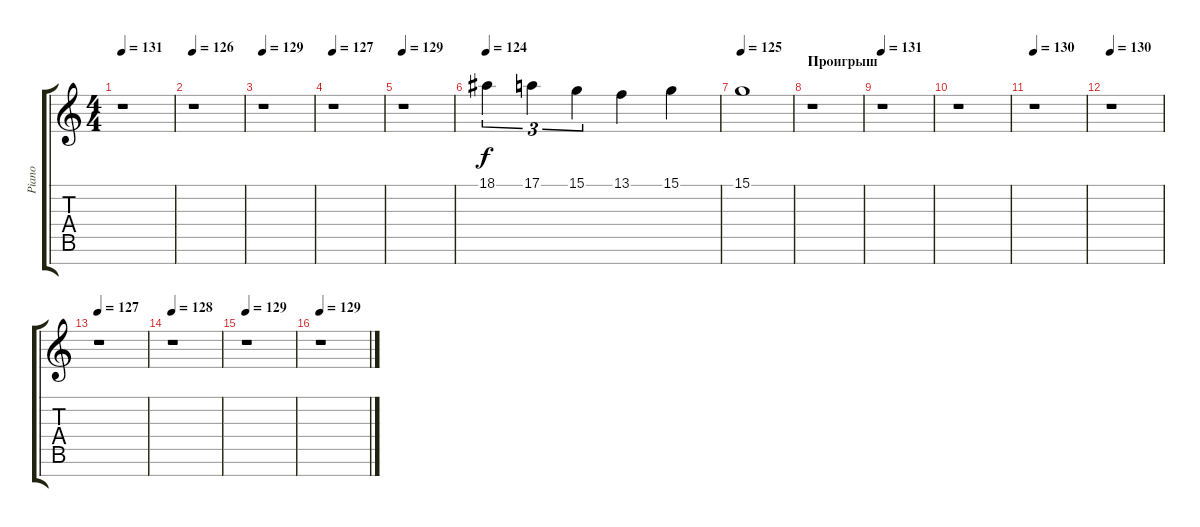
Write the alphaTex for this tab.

\track ("Piano" "Piano") {instrument brightacousticpiano}
\staff {score tabs}
\tuning (E4 B3 G3 D3 A2 E2 B1) {hide}
\ts (4 4)
\tempo 131
\clef g2
\ks c
r.1{dy f} |
\tempo 126
r.1 |
\tempo 129
r.1 |
\tempo 127
r.1 |
\tempo 129
r.1 |
\tempo 124
18.1.4{tu (3 2)} 17.1.4{tu (3 2)} 15.1.4{tu (3 2)} 13.1.4 15.1.4 |
\tempo 125
15.1.1 |
\section ("" "Проигрыш")
r.1 |
\tempo 131
r.1 |
r.1 |
\tempo 130
r.1 |
\tempo 130
r.1 |
\tempo 127
r.1 |
\tempo 128
r.1 |
\tempo 129
r.1 |
\tempo 129
r.1
